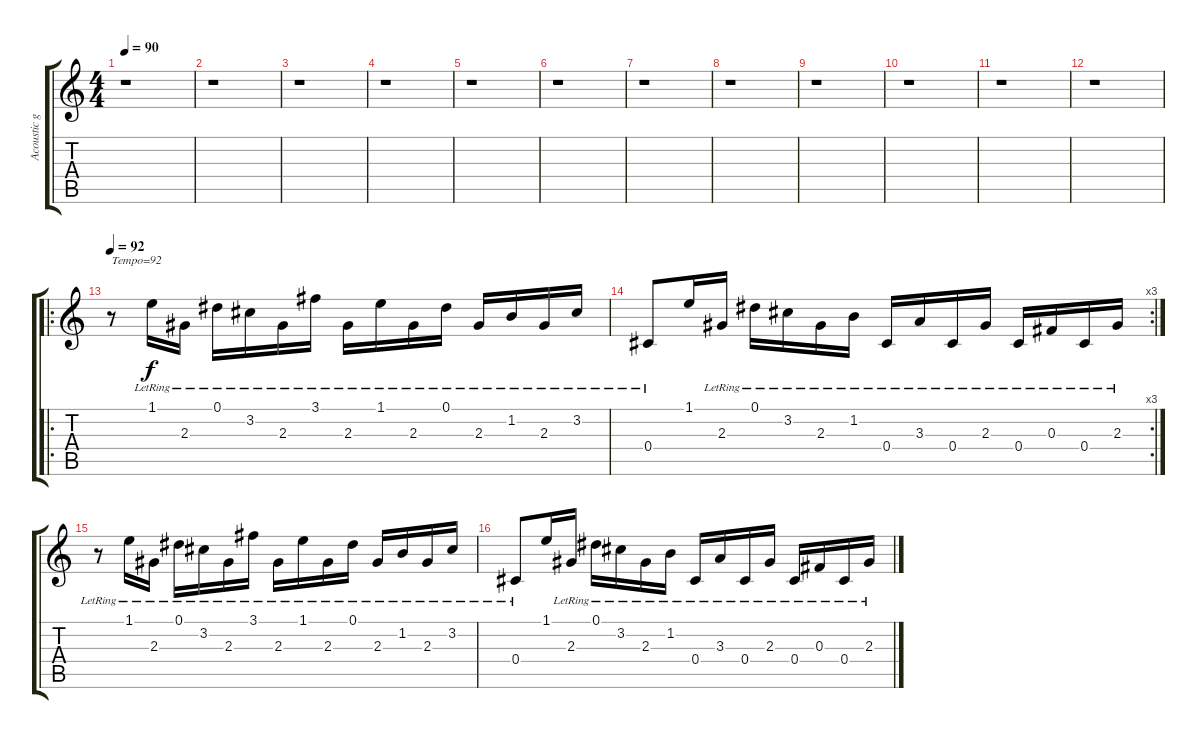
\track ("Acoustic gtr 1" "Acoustic g") {instrument acousticguitarsteel}
\staff {score tabs}
\tuning (Eb4 Bb3 Gb3 Db3 Ab2 Eb2) {hide}
\ts (4 4)
\tempo 90
\clef g2
\ks c
r.1{dy f} |
r.1 |
r.1 |
r.1 |
r.1 |
r.1 |
r.1 |
r.1 |
r.1 |
r.1 |
r.1 |
r.1 |
\ro
\tempo 92
r.8{txt "Tempo=92"} 1.1{lr}.16 2.3{lr}.16 0.1{lr}.16 3.2{lr}.16 2.3{lr}.16 3.1{lr}.16 2.3{lr}.16 1.1{lr}.16 2.3{lr}.16 0.1{lr}.16 2.3{lr}.16 1.2{lr}.16 2.3{lr}.16 3.2{lr}.16 |
\rc 3
0.4{lr}.8 1.1.16 2.3{lr}.16 0.1{lr}.16 3.2{lr}.16 2.3{lr}.16 1.2{lr}.16 0.4{lr}.16 3.3{lr}.16 0.4{lr}.16 2.3{lr}.16 0.4{lr}.16 0.3{lr}.16 0.4{lr}.16 2.3{lr}.16 |
r.8 1.1{lr}.16 2.3{lr}.16 0.1{lr}.16 3.2{lr}.16 2.3{lr}.16 3.1{lr}.16 2.3{lr}.16 1.1{lr}.16 2.3{lr}.16 0.1{lr}.16 2.3{lr}.16 1.2{lr}.16 2.3{lr}.16 3.2{lr}.16 |
0.4{lr}.8 1.1.16 2.3{lr}.16 0.1{lr}.16 3.2{lr}.16 2.3{lr}.16 1.2{lr}.16 0.4{lr}.16 3.3{lr}.16 0.4{lr}.16 2.3{lr}.16 0.4{lr}.16 0.3{lr}.16 0.4{lr}.16 2.3{lr}.16
